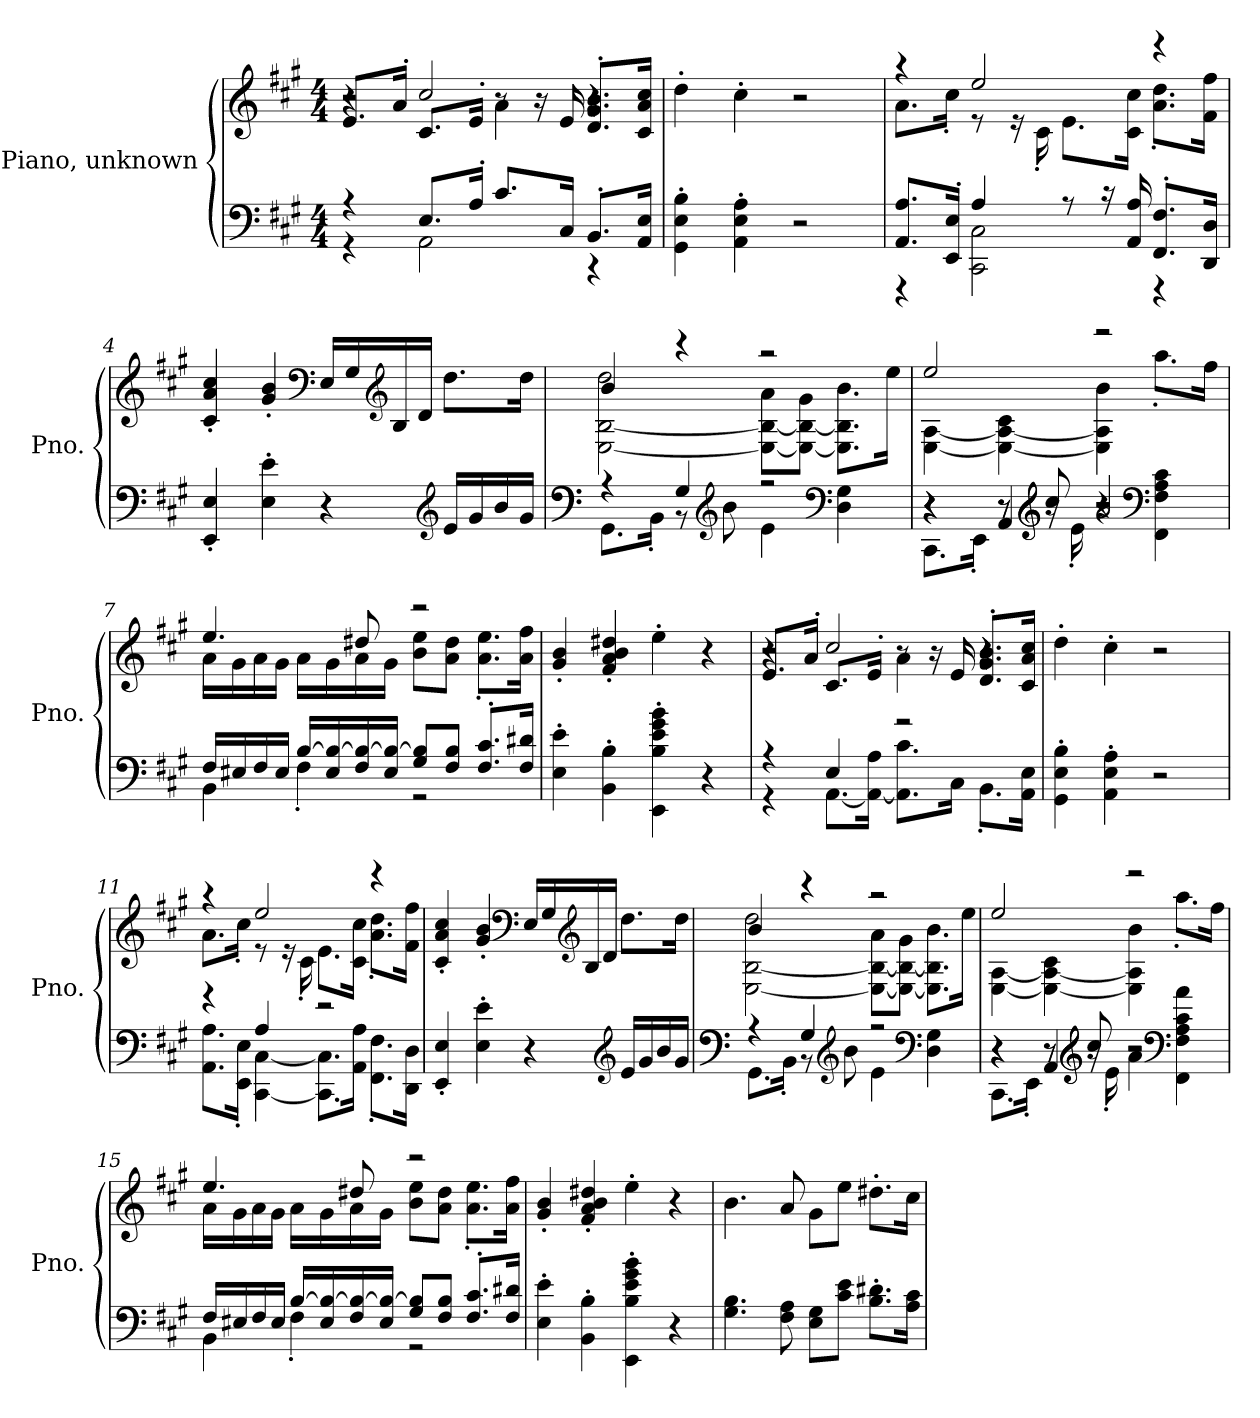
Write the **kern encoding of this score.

**kern	**kern
*part1	*part1
*staff2	*staff1
*I"Piano, unknown	*
*I'Pno.	*
*clefF4	*clefG2
*k[f#c#g#]	*k[f#c#g#]
*M4/4	*M4/4
*MM120	*MM120
=1	=1
*^	*^
*	*	*	*^
4r	4r	4r	2r	8.e/L
.	.	.	.	16a'/Jk
8.E/L	2AA\	2cc#/	.	8.c#/L
16A'/Jk	.	.	.	16e'/Jk
8.c#/L	.	.	4a\	8r
.	.	.	.	16r
16C#/Jk	.	.	.	16e/
8.BB'/L	4r	4r	4r	8.d/' 8.g#/' 8.b/'L
16AA/ 16E/Jk	.	.	.	16c#/ 16a/ 16cc#/Jk
*v	*v	*	*	*
*	*v	*v	*v
=2	=2
4GG#\' 4E\' 4B\'	4dd'\
4AA\' 4E\' 4A\'	4cc#'\
2r	2r
=3	=3
*^	*^
8.AA/ 8.A/L	4r	4r	8.a\L
16EE/' 16E/'Jk	.	.	16cc#'\Jk
4A/	2CC#\ 2C#\	2ee/	8r
.	.	.	16r
.	.	.	16c#'\
8r	.	.	8.e\L
16r	.	.	.
16AA/ 16A/	.	.	16c#\ 16cc#\Jk
8.FF#/' 8.F#/'L	4r	4r	8.a\' 8.dd\'L
16DD/ 16D/Jk	.	.	16f#\ 16ff#\Jk
*v	*v	*	*
*	*v	*v
=4	=4
4EE/' 4E/'	4c#/' 4a/' 4cc#/'
4E\' 4e\'	4g#/' 4b/'
*	*clefF4
4r	16E/LL
.	16G#/
*	*clefG2
.	16B/
.	16d/JJ
*clefG2	*
16e/LL	8.dd\L
16g#/	.
16b/	.
16g#/JJ	16dd\Jk
!!LO:LB:g=z
=5	=5
*clefF4	*
*^	*^
4r	8.GG#\L	4b/	[2E\ [2B\ 2dd\
.	16BB'\Jk	.	.
4G#/	8r	4r	.
*clefG2	*	*	*
.	8b\	.	.
2r	4e\	2r	8E\_ 8B\_ 8a\L
.	.	.	8E\_ 8B\_ 8g#\J
*clefF4	*	*	*
.	4D\ 4G#\	.	8.E\] 8.B\] 8.b\L
.	.	.	16ee\Jk
=6	=6	=6	=6
*	*^	*	*
4r	8.CC#\L	4r	2ee/	[4E\ [4A\
.	16EE'\Jk	.	.	.
8r	8r	4AA/	.	4E\_ 4A\_ 4c#\
*clefG2	*	*	*	*
8cc#/	16r	.	.	.
.	16e'\	.	.	.
2a/	4r	2r	2r	4E\] 4A\] 4b\
*clefF4	*	*	*	*
.	4FF#\ 4F#\ 4A\ 4c#\	.	.	8.aa'\L
.	.	.	.	16ff#\Jk
*	*v	*v	*	*
=7	=7	=7	=7
16F#/LL	4BB\	4.ee/	16a\LL
16E#X/	.	.	16g#\
16F#/	.	.	16a\
16E#/JJ	.	.	16g#\JJ
[16B/LL	4F#'\	.	16a\LL
16E#/ 16B/_	.	.	16g#\
16F#/ 16B/_	.	8dd#X/	16a\
16E#/ 16B/_JJ	.	.	16g#\JJ
8G#/ 8B/]L	2r	2r	8b\ 8ee\L
8F#/ 8B/J	.	.	8a\ 8dd#\J
8.F#/' 8.c#/'L	.	.	8.a\' 8.ee\'L
16F#/ 16d#X/Jk	.	.	16a\ 16ff#\Jk
*v	*v	*	*
*	*v	*v
!!LO:LB:g=z
=8	=8
4E\' 4e\'	4g#/' 4b/'
4BB\' 4B\'	4f#/' 4a/' 4b/' 4dd#X/'
4EE\' 4B\' 4e\' 4g#\' 4b\'	4ee'\
4r	4r
=9	=9
*^	*^
*	*	*	*^
4r	4r	4r	2r	8.e/L
.	.	.	.	16a'/Jk
4E/	[8.AA\L	2cc#/	.	8.c#/L
.	16AA\_ 16A\Jk	.	.	16e'/Jk
2r	8.AA\] 8.c#\L	.	4a\	8r
.	.	.	.	16r
.	16C#\Jk	.	.	16e/
.	8.BB'\L	4r	4r	8.d/' 8.g#/' 8.b/'L
.	16AA\ 16E\Jk	.	.	16c#/ 16a/ 16cc#/Jk
*v	*v	*	*	*
*	*v	*v	*v
=10	=10
4GG#\' 4E\' 4B\'	4dd'\
4AA\' 4E\' 4A\'	4cc#'\
2r	2r
=11	=11
*^	*^
4r	8.AA\ 8.A\L	4r	8.a\L
.	16EE\' 16E\'Jk	.	16cc#'\Jk
4A/	[4CC#\ [4C#\	2ee/	8r
.	.	.	16r
.	.	.	16c#'\
2r	8.CC#\] 8.C#\]L	.	8.e\L
.	16AA\ 16A\Jk	.	16c#\ 16cc#\Jk
.	8.FF#\' 8.F#\'L	4r	8.a\' 8.dd\'L
.	16DD\ 16D\Jk	.	16f#\ 16ff#\Jk
*v	*v	*	*
*	*v	*v
!!LO:LB:g=z
=12	=12
4EE/' 4E/'	4c#/' 4a/' 4cc#/'
4E\' 4e\'	4g#/' 4b/'
*	*clefF4
4r	16E/LL
.	16G#/
*	*clefG2
.	16B/
.	16d/JJ
*clefG2	*
16e/LL	8.dd\L
16g#/	.
16b/	.
16g#/JJ	16dd\Jk
=13	=13
*clefF4	*
*^	*^
4r	8.GG#\L	4b/	[2E\ [2B\ 2dd\
.	16BB'\Jk	.	.
4G#/	8r	4r	.
*clefG2	*	*	*
.	8b\	.	.
2r	4e\	2r	8E\_ 8B\_ 8a\L
.	.	.	8E\_ 8B\_ 8g#\J
*clefF4	*	*	*
.	4D\ 4G#\	.	8.E\] 8.B\] 8.b\L
.	.	.	16ee\Jk
=14	=14	=14	=14
*	*^	*	*
4r	8.CC#\L	4r	2ee/	[4E\ [4A\
.	16EE'\Jk	.	.	.
8r	8r	4AA/	.	4E\_ 4A\_ 4c#\
*clefG2	*	*	*	*
8cc#/	16r	.	.	.
.	16e'\	.	.	.
2r	4a\	2r	2r	4E\] 4A\] 4b\
*clefF4	*	*	*	*
.	4FF#\ 4F#\ 4A\ 4c#\ 4a\	.	.	8.aa'\L
.	.	.	.	16ff#\Jk
*	*v	*v	*	*
!!LO:LB:g=z	!!
=15	=15	=15	=15
16F#/LL	4BB\	4.ee/	16a\LL
16E#X/	.	.	16g#\
16F#/	.	.	16a\
16E#/JJ	.	.	16g#\JJ
[16B/LL	4F#'\	.	16a\LL
16E#/ 16B/_	.	.	16g#\
16F#/ 16B/_	.	8dd#X/	16a\
16E#/ 16B/_JJ	.	.	16g#\JJ
8G#/ 8B/]L	2r	2r	8b\ 8ee\L
8F#/ 8B/J	.	.	8a\ 8dd#\J
8.F#/' 8.c#/'L	.	.	8.a\' 8.ee\'L
16F#/ 16d#X/Jk	.	.	16a\ 16ff#\Jk
*v	*v	*	*
*	*v	*v
=16	=16
4E\' 4e\'	4g#/' 4b/'
4BB\' 4B\'	4f#/' 4a/' 4b/' 4dd#X/'
4EE\' 4B\' 4e\' 4g#\' 4b\'	4ee'\
4r	4r
=17	=17
4.G#\ 4.B\	4.b\
8F#\ 8A\	8a/
8E\ 8G#\L	8g#\L
8c#\ 8e\J	8ee\J
8.B\' 8.d#X\'L	8.dd#X'\L
16A\ 16c#\Jk	16cc#\Jk
=	=
*-	*-
